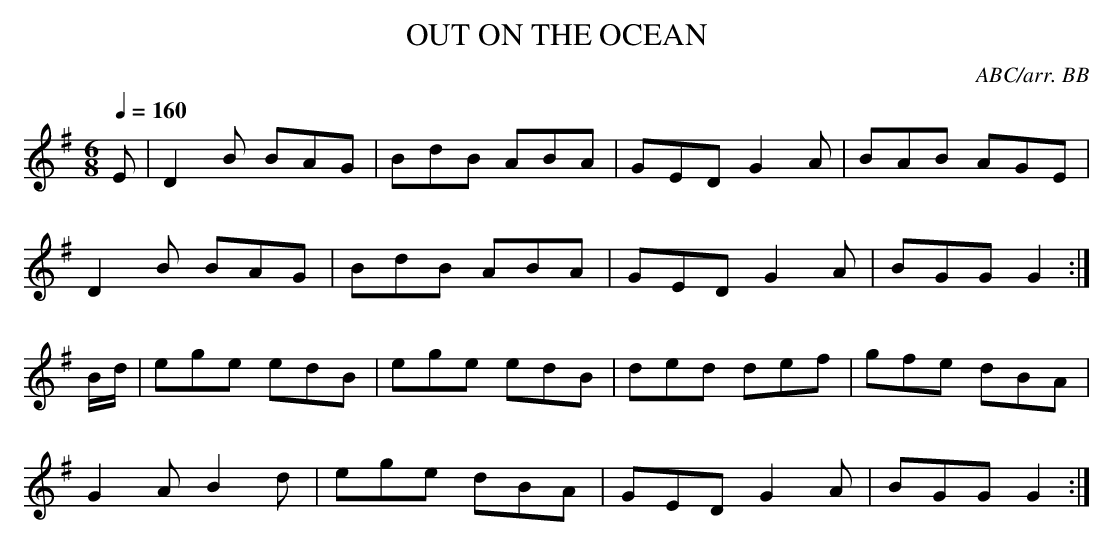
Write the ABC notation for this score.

X:1
T:OUT ON THE OCEAN
C:ABC/arr. BB
M:6/8
L:1/8
Q:1/4=160
K:G
E|D2B BAG|BdB ABA|GED G2A|BAB AGE|
D2B BAG|BdB ABA|GED G2A|BGG G2 :|
B/d/|ege edB|ege edB|ded def|gfe dBA|
G2A B2d|ege dBA|GED G2A|BGG G2 :|
